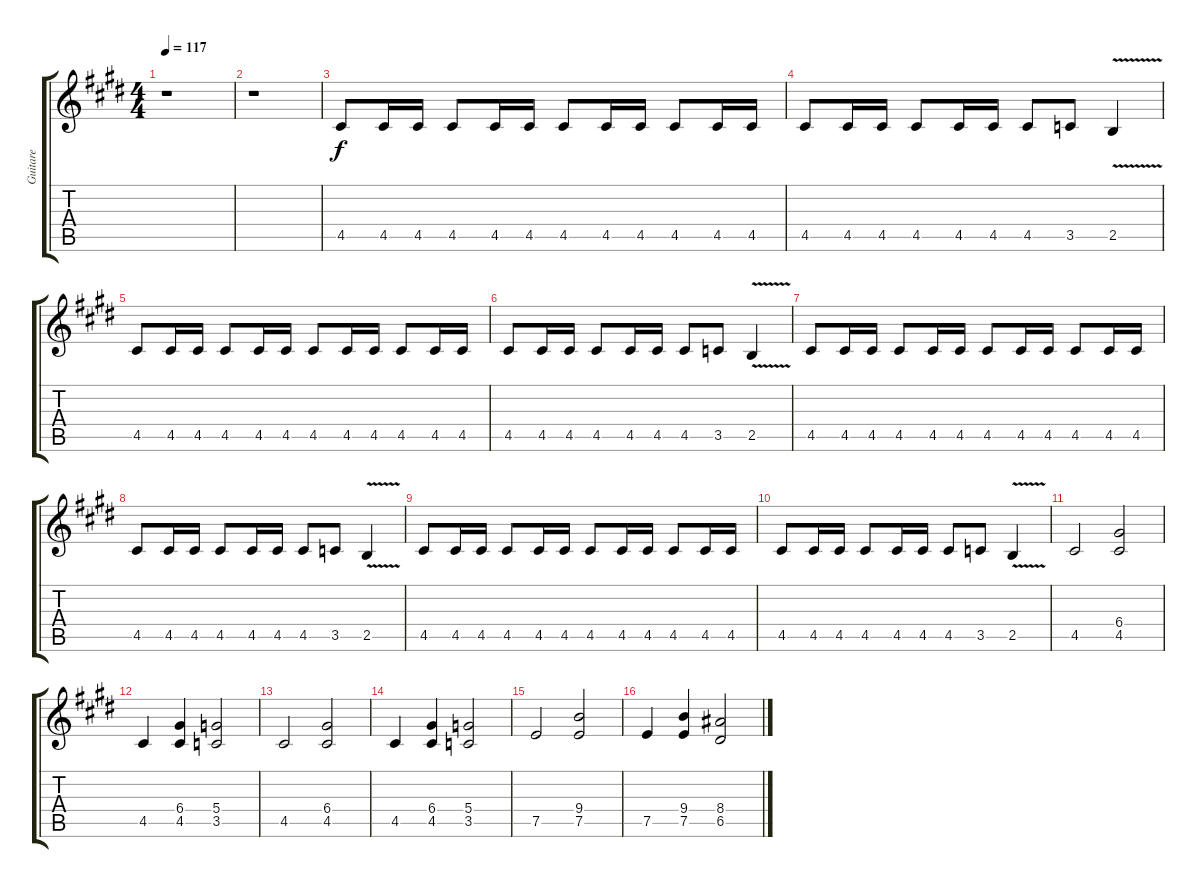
\track ("Guitare" "Guitare") {instrument distortionguitar}
\staff {score tabs}
\tuning (E4 B3 G3 D3 A2 E2) {hide}
\ts (4 4)
\tempo 117
\clef g2
\ks e
r.1{dy f} |
r.1 |
4.5.8 4.5.16 4.5.16 4.5.8 4.5.16 4.5.16 4.5.8 4.5.16 4.5.16 4.5.8 4.5.16 4.5.16 |
4.5.8 4.5.16 4.5.16 4.5.8 4.5.16 4.5.16 4.5.8 3.5.8 2.5{v}.4 |
4.5.8 4.5.16 4.5.16 4.5.8 4.5.16 4.5.16 4.5.8 4.5.16 4.5.16 4.5.8 4.5.16 4.5.16 |
4.5.8 4.5.16 4.5.16 4.5.8 4.5.16 4.5.16 4.5.8 3.5.8 2.5{v}.4 |
4.5.8 4.5.16 4.5.16 4.5.8 4.5.16 4.5.16 4.5.8 4.5.16 4.5.16 4.5.8 4.5.16 4.5.16 |
4.5.8 4.5.16 4.5.16 4.5.8 4.5.16 4.5.16 4.5.8 3.5.8 2.5{v}.4 |
4.5.8 4.5.16 4.5.16 4.5.8 4.5.16 4.5.16 4.5.8 4.5.16 4.5.16 4.5.8 4.5.16 4.5.16 |
4.5.8 4.5.16 4.5.16 4.5.8 4.5.16 4.5.16 4.5.8 3.5.8 2.5{v}.4 |
4.5.2 (6.4 4.5).2 |
4.5.4 (6.4 4.5).4 (5.4 3.5).2 |
4.5.2 (6.4 4.5).2 |
4.5.4 (6.4 4.5).4 (5.4 3.5).2 |
7.5.2 (9.4 7.5).2 |
7.5.4 (9.4 7.5).4 (8.4 6.5).2
